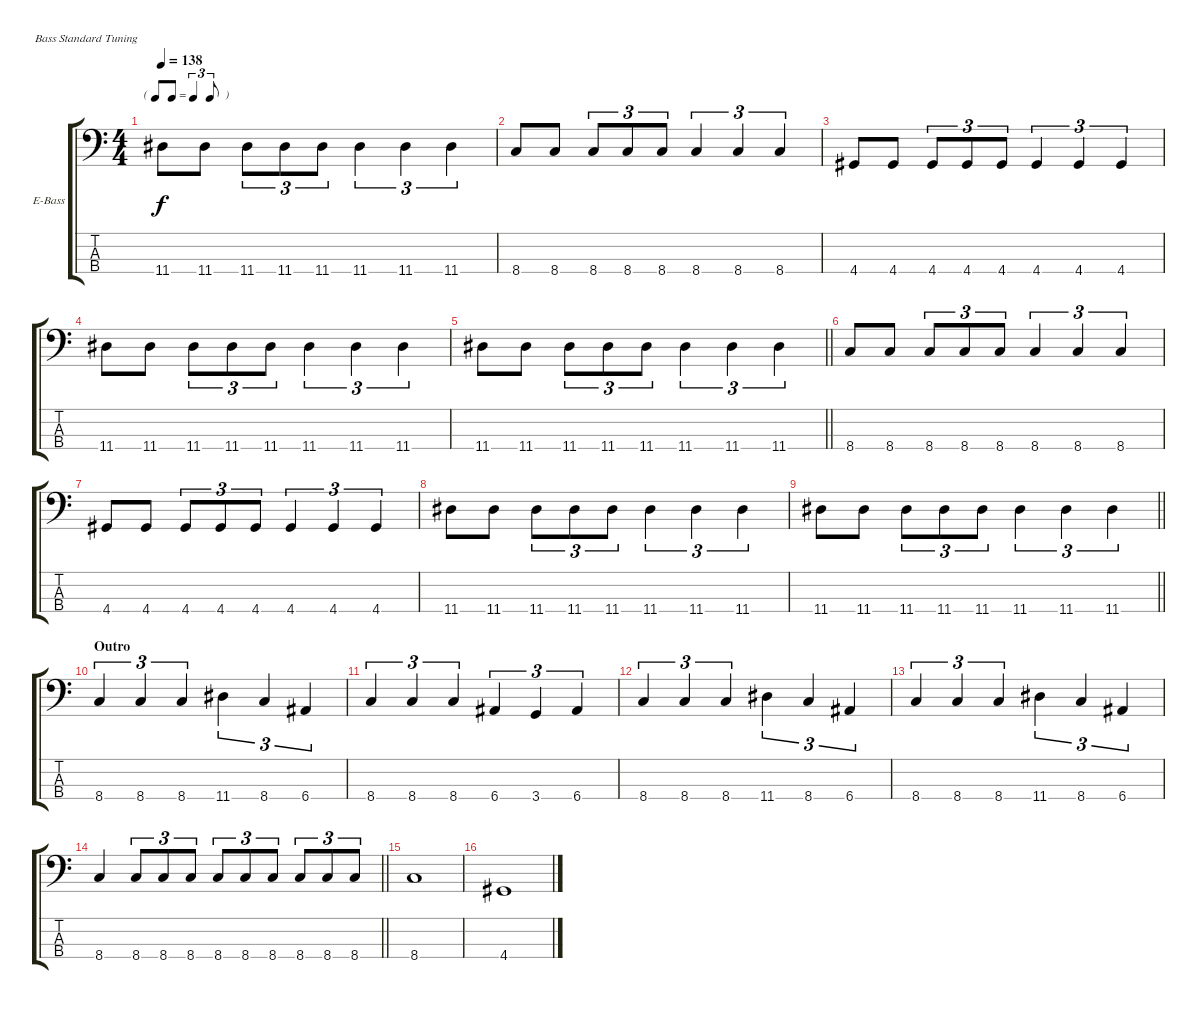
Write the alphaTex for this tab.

\bracketExtendMode groupsimilarinstruments
\firstSystemTrackNameOrientation horizontal
\otherSystemsTrackNameOrientation horizontal
\track ("Nikolaï" "E-Bass") {instrument electricbassfinger}
\staff {score tabs}
\tuning (G2 D2 A1 E1)
\ts (4 4)
\tf triplet8th
\tempo 138
\clef f4
\ks c
11.4.8{dy f} 11.4.8 11.4.8{tu (3 2)} 11.4.8{tu (3 2)} 11.4.8{tu (3 2)} 11.4.4{tu (3 2)} 11.4.4{tu (3 2)} 11.4.4{tu (3 2)} |
8.4.8 8.4.8 8.4.8{tu (3 2)} 8.4.8{tu (3 2)} 8.4.8{tu (3 2)} 8.4.4{tu (3 2)} 8.4.4{tu (3 2)} 8.4.4{tu (3 2)} |
4.4.8 4.4.8 4.4.8{tu (3 2)} 4.4.8{tu (3 2)} 4.4.8{tu (3 2)} 4.4.4{tu (3 2)} 4.4.4{tu (3 2)} 4.4.4{tu (3 2)} |
11.4.8 11.4.8 11.4.8{tu (3 2)} 11.4.8{tu (3 2)} 11.4.8{tu (3 2)} 11.4.4{tu (3 2)} 11.4.4{tu (3 2)} 11.4.4{tu (3 2)} |
\barLineRight lightlight
11.4.8 11.4.8 11.4.8{tu (3 2)} 11.4.8{tu (3 2)} 11.4.8{tu (3 2)} 11.4.4{tu (3 2)} 11.4.4{tu (3 2)} 11.4.4{tu (3 2)} |
8.4.8 8.4.8 8.4.8{tu (3 2)} 8.4.8{tu (3 2)} 8.4.8{tu (3 2)} 8.4.4{tu (3 2)} 8.4.4{tu (3 2)} 8.4.4{tu (3 2)} |
4.4.8 4.4.8 4.4.8{tu (3 2)} 4.4.8{tu (3 2)} 4.4.8{tu (3 2)} 4.4.4{tu (3 2)} 4.4.4{tu (3 2)} 4.4.4{tu (3 2)} |
11.4.8 11.4.8 11.4.8{tu (3 2)} 11.4.8{tu (3 2)} 11.4.8{tu (3 2)} 11.4.4{tu (3 2)} 11.4.4{tu (3 2)} 11.4.4{tu (3 2)} |
\barLineRight lightlight
11.4.8 11.4.8 11.4.8{tu (3 2)} 11.4.8{tu (3 2)} 11.4.8{tu (3 2)} 11.4.4{tu (3 2)} 11.4.4{tu (3 2)} 11.4.4{tu (3 2)} |
\section ("" "Outro")
8.4.4{tu (3 2)} 8.4.4{tu (3 2)} 8.4.4{tu (3 2)} 11.4.4{tu (3 2)} 8.4.4{tu (3 2)} 6.4.4{tu (3 2)} |
8.4.4{tu (3 2)} 8.4.4{tu (3 2)} 8.4.4{tu (3 2)} 6.4.4{tu (3 2)} 3.4.4{tu (3 2)} 6.4.4{tu (3 2)} |
8.4.4{tu (3 2)} 8.4.4{tu (3 2)} 8.4.4{tu (3 2)} 11.4.4{tu (3 2)} 8.4.4{tu (3 2)} 6.4.4{tu (3 2)} |
8.4.4{tu (3 2)} 8.4.4{tu (3 2)} 8.4.4{tu (3 2)} 11.4.4{tu (3 2)} 8.4.4{tu (3 2)} 6.4.4{tu (3 2)} |
\barLineRight lightlight
8.4.4 8.4.8{tu (3 2)} 8.4.8{tu (3 2)} 8.4.8{tu (3 2)} 8.4.8{tu (3 2)} 8.4.8{tu (3 2)} 8.4.8{tu (3 2)} 8.4.8{tu (3 2)} 8.4.8{tu (3 2)} 8.4.8{tu (3 2)} |
8.4.1 |
4.4.1
